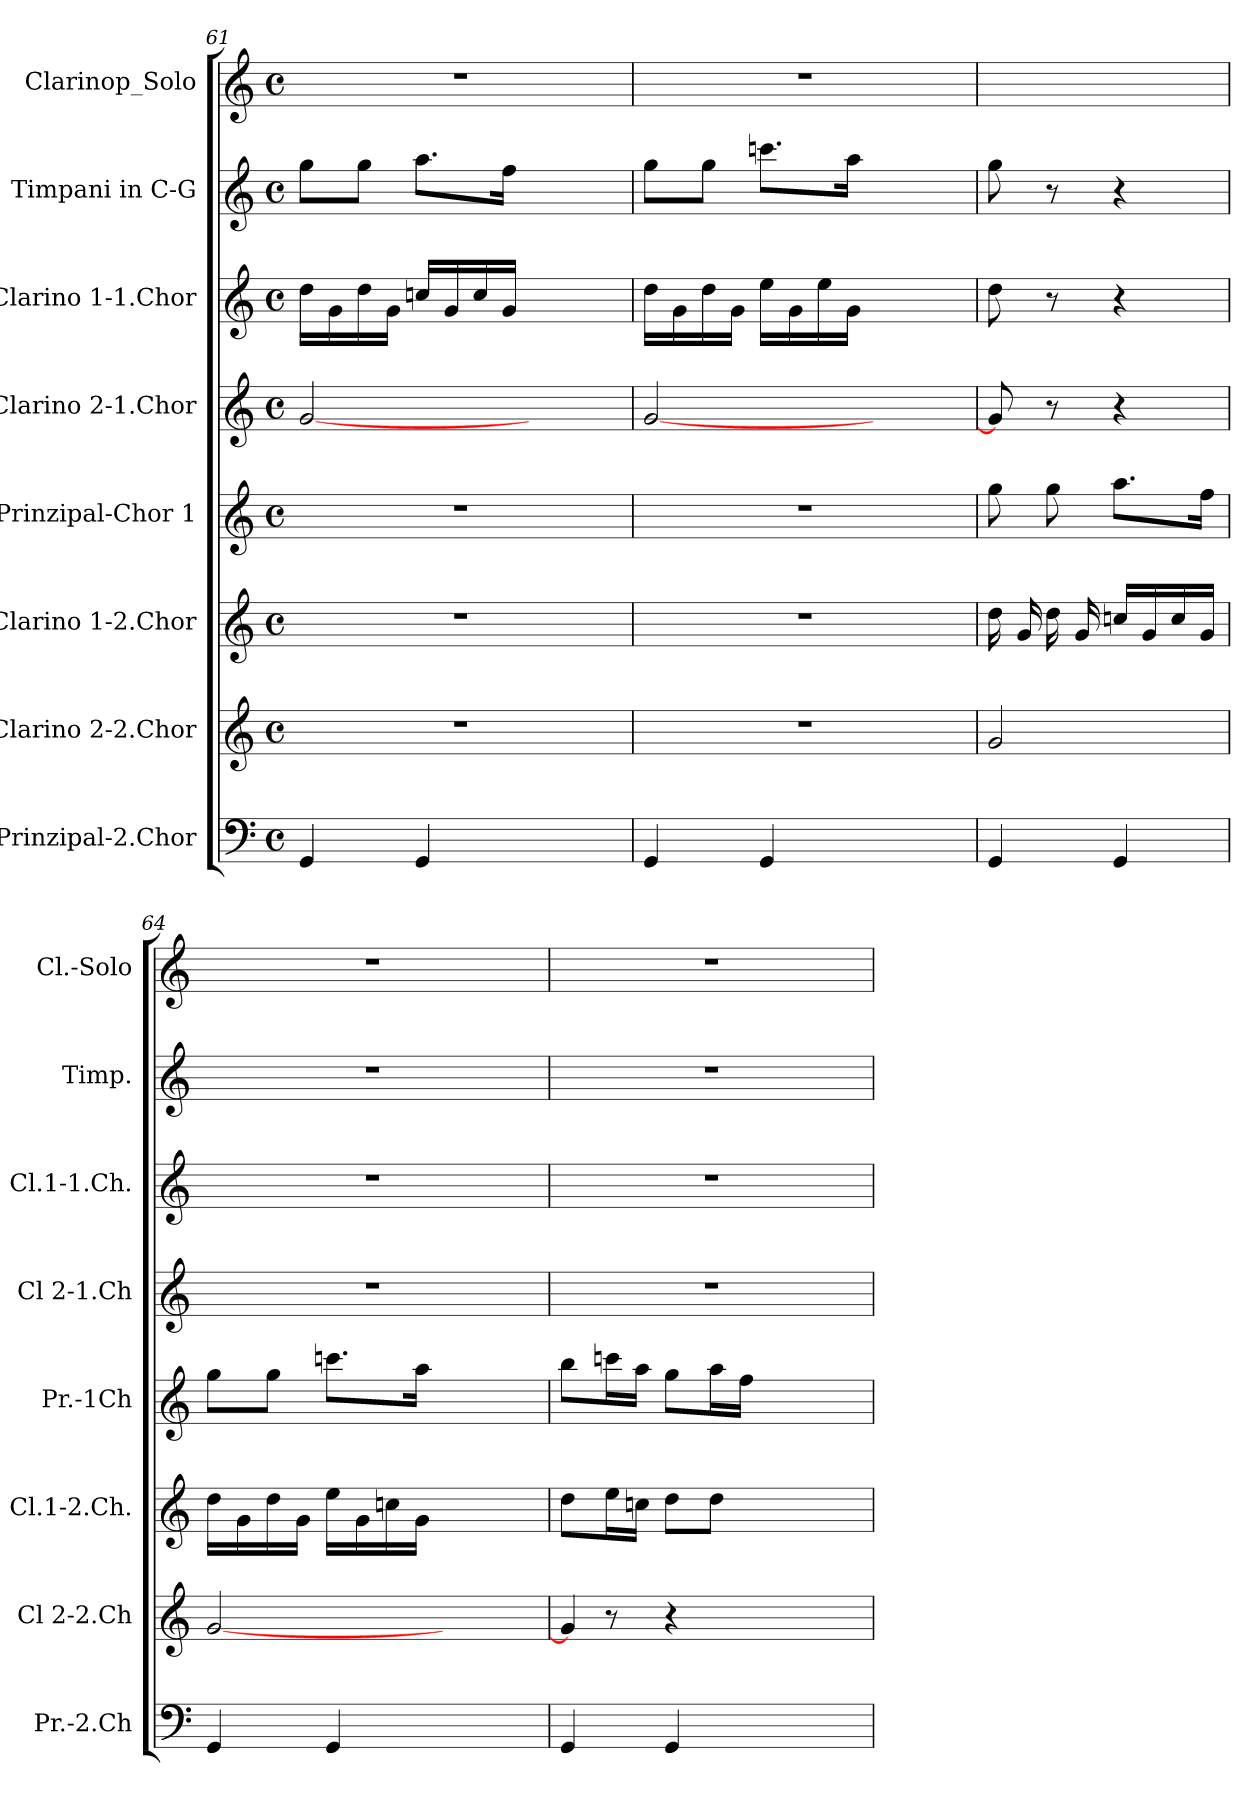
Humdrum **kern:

**kern	**kern	**kern	**kern	**kern	**kern	**kern	**kern
*part8	*part7	*part6	*part5	*part4	*part3	*part2	*part1
*staff8	*staff7	*staff6	*staff5	*staff4	*staff3	*staff2	*staff1
*I"Prinzipal-2.Chor	*I"Clarino 2-2.Chor	*I"Clarino 1-2.Chor	*I"Prinzipal-Chor 1	*I"Clarino 2-1.Chor	*I"Clarino 1-1.Chor	*I"Timpani in C-G	*I"Clarinop_Solo
*I'Pr.-2.Ch	*I'Cl 2-2.Ch	*I'Cl.1-2.Ch.	*I'Pr.-1Ch	*I'Cl 2-1.Ch	*I'Cl.1-1.Ch.	*I'Timp.	*I'Cl.-Solo
*clefF4	*clefG2	*clefG2	*clefG2	*clefG2	*clefG2	*clefG2	*clefG2
*	*	*ITrd1c2	*ITrd1c2	*	*ITrd1c2	*ITrd1c2	*
*M4/4	*M4/4	*M4/4	*M4/4	*M4/4	*M4/4	*M4/4	*M4/4
*met(c)	*met(c)	*met(c)	*met(c)	*met(c)	*met(c)	*met(c)	*met(c)
=61	=61	=61	=61	=61	=61	=61	=61
4GG	1r	1r	1r	[2g	16ccLL	8ffL	1r
.	.	.	.	.	16f	.	.
.	.	.	.	.	16cc	8ffJ	.
.	.	.	.	.	16fJJ	.	.
4GG	.	.	.	.	16b-LL	8.ggL	.
.	.	.	.	.	16f	.	.
.	.	.	.	.	16b-	.	.
.	.	.	.	.	16fJJ	16eeJk	.
2ryy	.	.	.	2ryy	2ryy	2ryy	.
=62	=62	=62	=62	=62	=62	=62	=62
4GG	1r	1r	1r	[2g	16ccLL	8ffL	1r
.	.	.	.	.	16f	.	.
.	.	.	.	.	16cc	8ffJ	.
.	.	.	.	.	16fJJ	.	.
4GG	.	.	.	.	16ddLL	8.bb-L	.
.	.	.	.	.	16f	.	.
.	.	.	.	.	16dd	.	.
.	.	.	.	.	16fJJ	16ggJk	.
2ryy	.	.	.	2ryy	2ryy	2ryy	.
=63	=63	=63	=63	=63	=63	=63	=63
4GG	2g	16cc	8ff	8g]	8cc	8ff	2ryy
.	.	16f	.	.	.	.	.
.	.	16cc	8ff	8r	8r	8r	.
.	.	16f	.	.	.	.	.
4GG	.	16b-LL	8.ggL	4r	4r	4r	.
.	.	16f	.	.	.	.	.
.	.	16b-	.	.	.	.	.
.	.	16fJJ	16eeJk	.	.	.	.
!!LO:LB:g=z
=64	=64	=64	=64	=64	=64	=64	=64
4GG	[2g	16ccLL	8ffL	1r	1r	1r	1r
.	.	16f	.	.	.	.	.
.	.	16cc	8ffJ	.	.	.	.
.	.	16fJJ	.	.	.	.	.
4GG	.	16ddLL	8.bb-L	.	.	.	.
.	.	16f	.	.	.	.	.
.	.	16b-	.	.	.	.	.
.	.	16fJJ	16ggJk	.	.	.	.
2ryy	2ryy	2ryy	2ryy	.	.	.	.
=65	=65	=65	=65	=65	=65	=65	=65
4GG	8gJ]	8ccL	8aaL	1r	1r	1r	1r
.	8r	16ddL	16bb-L	.	.	.	.
.	.	16b-JJ	16ggJJ	.	.	.	.
4GG	4r	8ccL	8ffL	.	.	.	.
.	.	8ccJ	16ggL	.	.	.	.
.	.	.	16eeJJ	.	.	.	.
2ryy	2ryy	2ryy	2ryy	.	.	.	.
=	=	=	=	=	=	=	=
*-	*-	*-	*-	*-	*-	*-	*-
